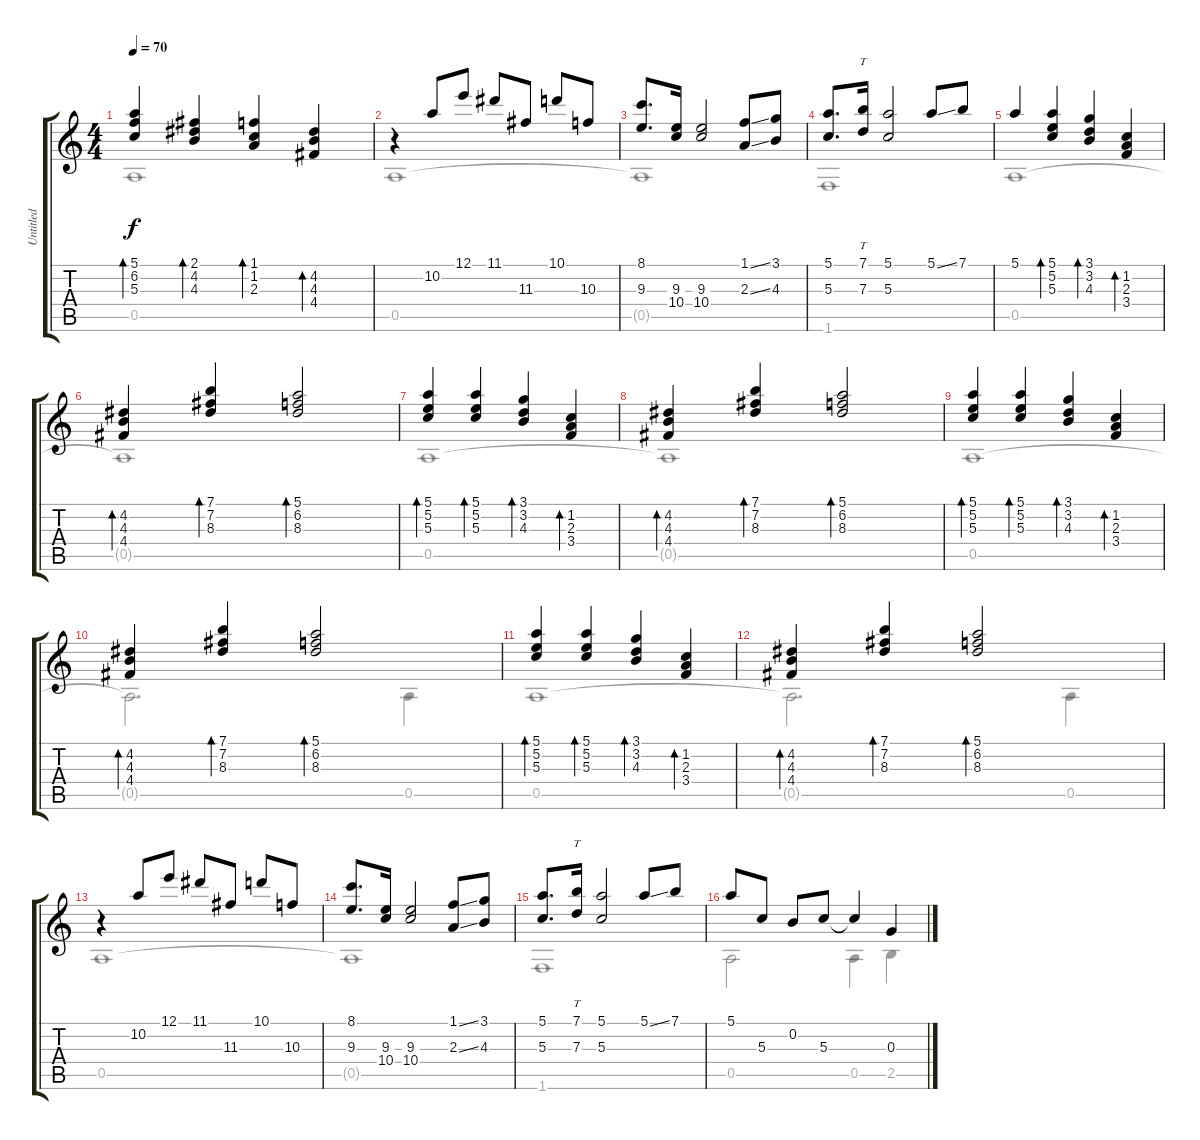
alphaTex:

\track ("Untitled" "Untitled") {instrument acousticguitarnylon}
\staff {score tabs}
\tuning (E4 B3 G3 D3 A2 E2) {hide}
\voice
\ts (4 4)
\tempo 70
\clef g2
\ks c
(5.1 6.2 5.3).4{bd 30 dy f} (2.1 4.2 4.3).4{bd 30} (1.1 1.2 2.3).4{bd 30} (4.2 4.3 4.4).4{bd 30} |
r.4 10.2.8 12.1.8 11.1.8 11.3.8 10.1.8 10.3.8 |
(8.1 9.3).8{d} (9.3 10.4).16 (9.3 10.4).2 (1.1{ss} 2.3{ss}).8 (3.1 4.3).8 |
(5.1 5.3).8{d} (7.1 7.3).16{tt} (5.1 5.3).2 5.1{ss}.8 7.1.8 |
5.1.4 (5.1 5.2 5.3).4{bd 30} (3.1 3.2 4.3).4{bd 30} (1.2 2.3 3.4).4{bd 30} |
(4.2 4.3 4.4).4{bd 30} (7.1 7.2 8.3).4{bd 30} (5.1 6.2 8.3).2{bd 30} |
(5.1 5.2 5.3).4{bd 30} (5.1 5.2 5.3).4{bd 30} (3.1 3.2 4.3).4{bd 30} (1.2 2.3 3.4).4{bd 30} |
(4.2 4.3 4.4).4{bd 30} (7.1 7.2 8.3).4{bd 30} (5.1 6.2 8.3).2{bd 30} |
(5.1 5.2 5.3).4{bd 30} (5.1 5.2 5.3).4{bd 30} (3.1 3.2 4.3).4{bd 30} (1.2 2.3 3.4).4{bd 30} |
(4.2 4.3 4.4).4{bd 30} (7.1 7.2 8.3).4{bd 30} (5.1 6.2 8.3).2{bd 30} |
(5.1 5.2 5.3).4{bd 30} (5.1 5.2 5.3).4{bd 30} (3.1 3.2 4.3).4{bd 30} (1.2 2.3 3.4).4{bd 30} |
(4.2 4.3 4.4).4{bd 30} (7.1 7.2 8.3).4{bd 30} (5.1 6.2 8.3).2{bd 30} |
r.4 10.2.8 12.1.8 11.1.8 11.3.8 10.1.8 10.3.8 |
(8.1 9.3).8{d} (9.3 10.4).16 (9.3 10.4).2 (1.1{ss} 2.3{ss}).8 (3.1 4.3).8 |
(5.1 5.3).8{d} (7.1 7.3).16{tt} (5.1 5.3).2 5.1{ss}.8 7.1.8 |
5.1.8 5.3.8 0.2.8 5.3.8 5.3{t}.4 0.3.4
\voice
\clef g2
\ottava regular
\simile none
\ks c
0.5{t}.1{dy f} |
0.5.1 |
0.5{t}.1 |
1.6.1 |
0.5.1 |
0.5{t}.1 |
0.5.1 |
0.5{t}.1 |
0.5.1 |
0.5{t}.2{d} 0.5.4 |
0.5.1 |
0.5{t}.2{d} 0.5.4 |
0.5.1 |
0.5{t}.1 |
1.6.1 |
0.5.2 0.5.4 2.5.4
